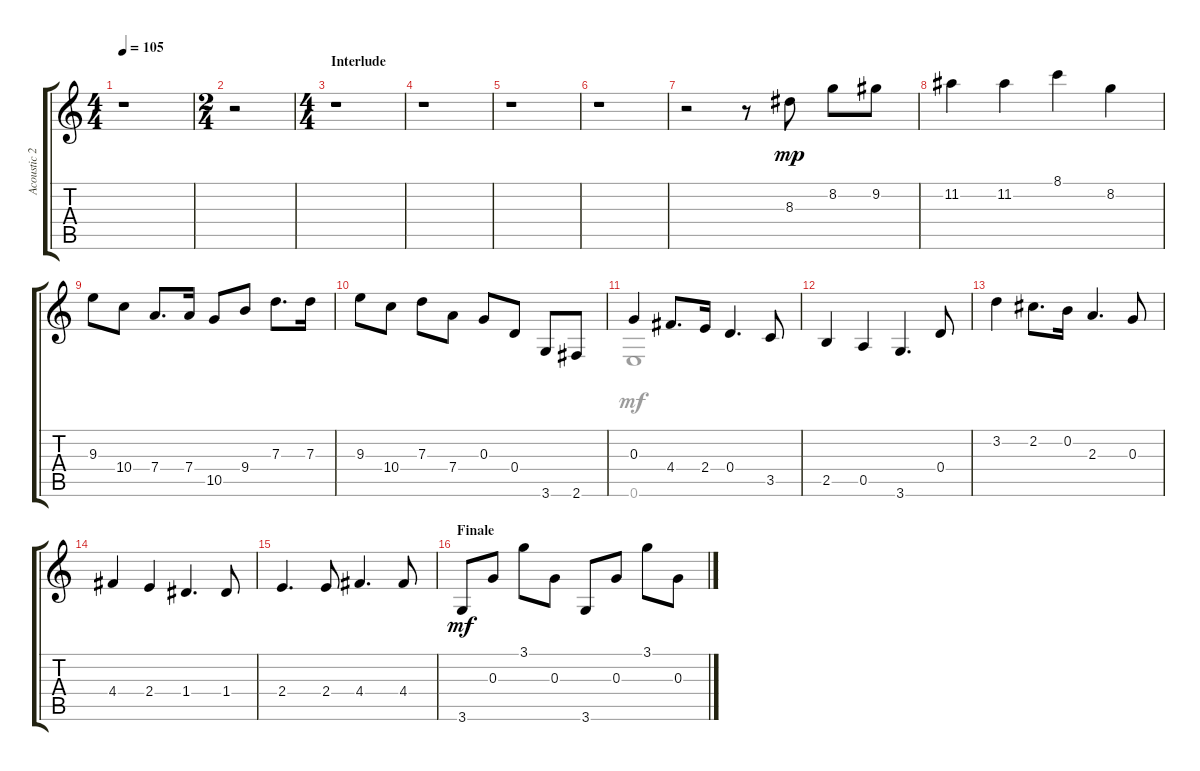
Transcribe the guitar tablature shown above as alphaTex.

\track ("Acoustic 2" "Acoustic 2") {instrument acousticguitarsteel}
\staff {score tabs}
\tuning (E4 B3 G3 D3 A2 E2) {hide}
\voice
\ts (4 4)
\tempo 105
\clef g2
\ks c
r.1{dy mf} |
\ts (2 4)
r.2 |
\ts (4 4)
\section ("" "Interlude")
r.1 |
r.1 |
r.1 |
r.1 |
r.2 r.8 8.3.8{dy mp} 8.2.8 9.2.8 |
11.2.4 11.2.4 8.1.4 8.2.4 |
9.3.8 10.4.8 7.4.8{d} 7.4.16 10.5.8 9.4.8 7.3.8{d} 7.3.16 |
9.3.8 10.4.8 7.3.8 7.4.8 0.3.8 0.4.8 3.6.8 2.6.8 |
0.3.4 4.4.8{d} 2.4.16 0.4.4{d} 3.5.8 |
2.5.4 0.5.4 3.6.4{d} 0.4.8 |
3.2.4 2.2.8{d} 0.2.16 2.3.4{d} 0.3.8 |
4.4.4 2.4.4 1.4.4{d} 1.4.8 |
2.4.4{d} 2.4.8 4.4.4{d} 4.4.8 |
\section ("" "Finale")
3.6.8{dy mf} 0.3.8 3.1.8 0.3.8 3.6.8 0.3.8 3.1.8 0.3.8
\voice
\clef g2
\ottava regular
\simile none
\ks c
|
|
|
|
|
|
|
|
|
|
0.6.1 |
|
|
|
|
